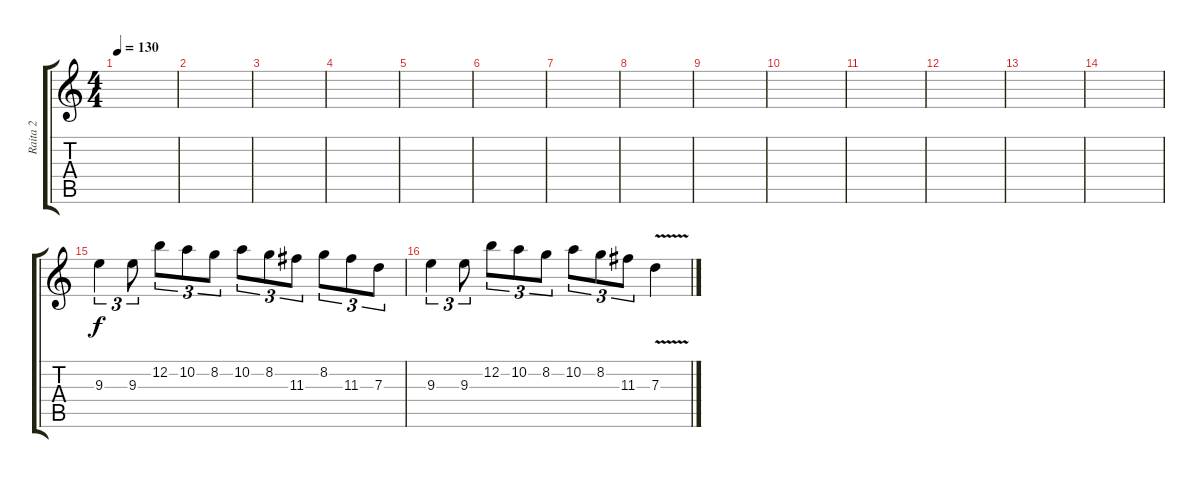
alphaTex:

\track ("Raita 2" "Raita 2") {instrument distortionguitar}
\staff {score tabs}
\tuning (E4 B3 G3 D3 A2 E2) {hide}
\ts (4 4)
\tempo 130
\clef g2
\ks c
|
|
|
|
|
|
|
|
|
|
|
|
|
|
9.3.4{tu (3 2)} 9.3.8{tu (3 2)} 12.2.8{tu (3 2)} 10.2.8{tu (3 2)} 8.2.8{tu (3 2)} 10.2.8{tu (3 2)} 8.2.8{tu (3 2)} 11.3.8{tu (3 2)} 8.2.8{tu (3 2)} 11.3.8{tu (3 2)} 7.3.8{tu (3 2)} |
9.3.4{tu (3 2)} 9.3.8{tu (3 2)} 12.2.8{tu (3 2)} 10.2.8{tu (3 2)} 8.2.8{tu (3 2)} 10.2.8{tu (3 2)} 8.2.8{tu (3 2)} 11.3.8{tu (3 2)} 7.3{v}.4
